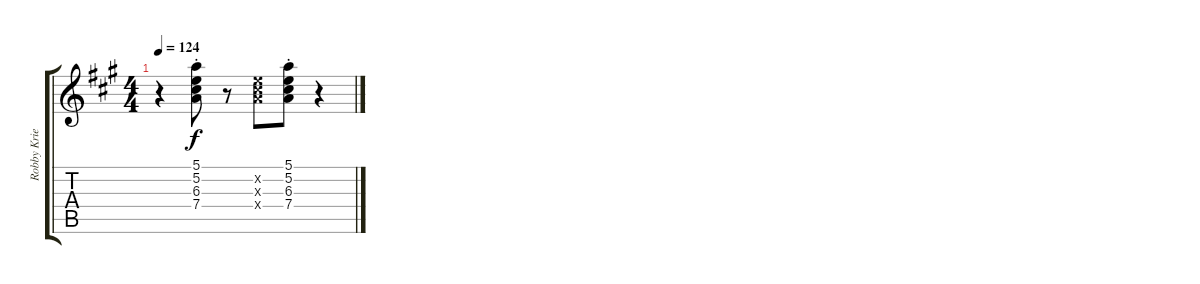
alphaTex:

\track ("Robby Krieger rhythm" "Robby Krie") {instrument electricguitarclean}
\staff {score tabs}
\tuning (E4 B3 G3 D3 A2 E2) {hide}
\ts (4 4)
\tempo 124
\clef g2
\ks a
r.4{dy f} (5.1{st} 5.2{st} 6.3{st} 7.4{st}).8 r.8 (5.2{x} 6.3{x} 7.4{x}).8 (5.1{st} 5.2{st} 6.3{st} 7.4{st}).8 r.4
